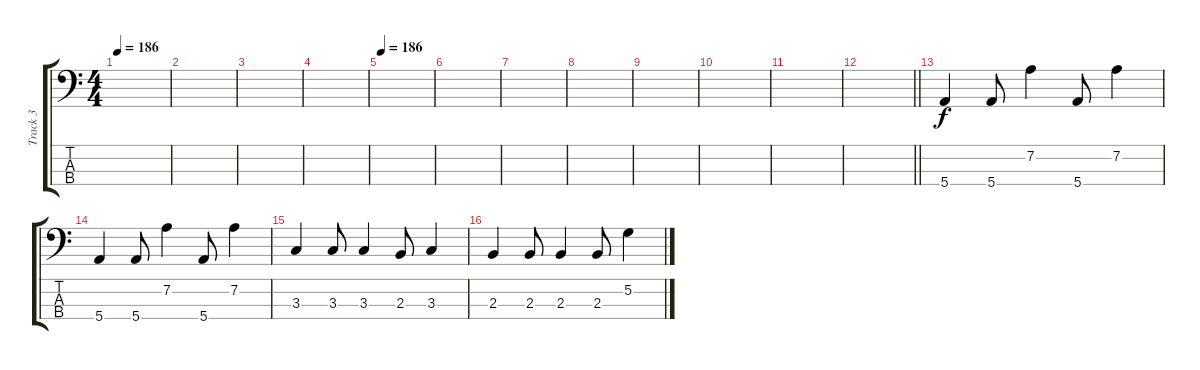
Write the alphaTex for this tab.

\track ("Track 3" "Track 3") {instrument electricbasspick}
\staff {score tabs}
\tuning (G2 D2 A1 E1) {hide}
\ts (4 4)
\tempo 186
\clef f4
\ks c
|
|
|
|
\tempo 186
|
|
|
|
|
|
|
\barLineRight lightlight
|
5.4.4 5.4.8 7.2.4 5.4.8 7.2.4 |
5.4.4 5.4.8 7.2.4 5.4.8 7.2.4 |
3.3.4 3.3.8 3.3.4 2.3.8 3.3.4 |
2.3.4 2.3.8 2.3.4 2.3.8 5.2.4
